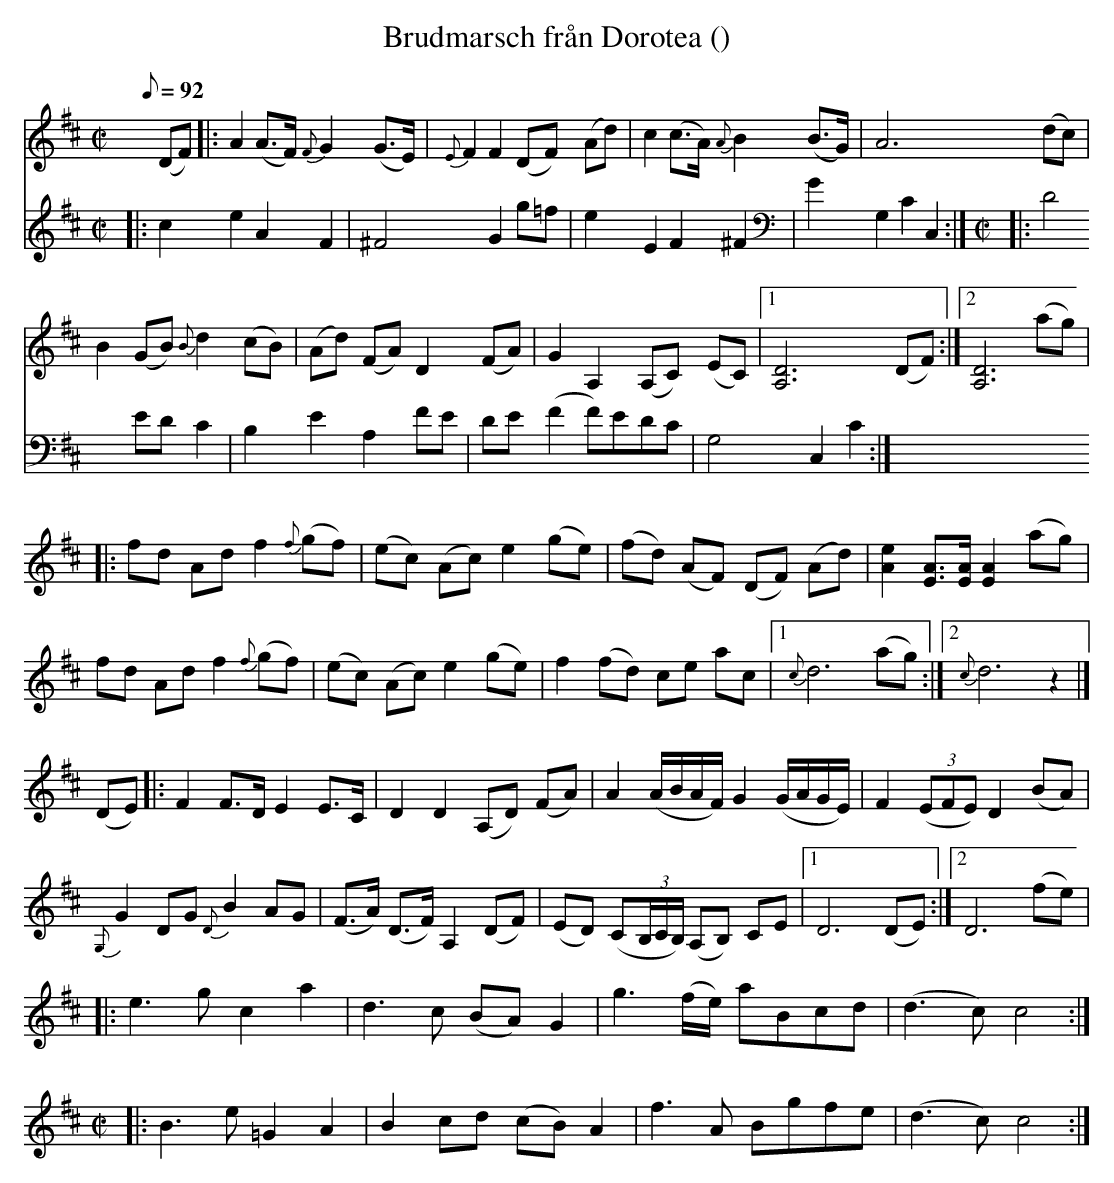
X:1
T: Brudmarsch från Dorotea ()
M: C|
L: 1/8
K: D
Q: 92
v:1
(DF) |: A2(A>F) {F}G2(G>E) | {E}F2F2 (DF) (Ad) | c2(c>A) {A}B2(B>G) | A6(dc) |
B2(GB) {B}d2(cB) | (Ad) (FA) D2(FA) | G2A,2 (A,C) (EC) |1 [A,D]6(DF) :|2 [A,D]6(ag) |
|: fd Ad f2{f}(gf) | (ec) (Ac) e2(ge) | (fd) (AF) (DF) (Ad) | [Ae]2[EA]>[EA] [EA]2(ag) |
fd Ad f2{f}(gf) | (ec) (Ac) e2(ge) | f2 (fd) ce ac |1 {c}d6(ag) :|2 {c}d6z2 |]
v:2
(DE) |: F2F>D E2E>C | D2D2 (A,D) (FA) | A2(A/B/A/F/) G2(G/A/G/E/) | F2 (3(EFE) D2(BA) |
{G,}G2DG {D}B2AG | (F>A) (D>F) A,2(DF) | (ED) (C(3B,/C/B,/) (A,B,) CE |1 D6(DE) :|2 D6(fe) |
V:1
|:e3g c2 a2|d3c (BA) G2|g3 (f/e/) aBcd|(d3 c) c4:|
M:C|
|:B3 e =G2 A2| B2 cd (cB) A2| f3 A Bgfe| (d3 c)c4:|
V:2
|:c2e2A2F2|^F4 G2 g=f|e2 E2 F2 ^F2|G2G,2C2C,2:|
M:C|
|:D4 ED C2| B,2 E2A,2FE|DE(F2F)EDC|G,4C,2C2:|
